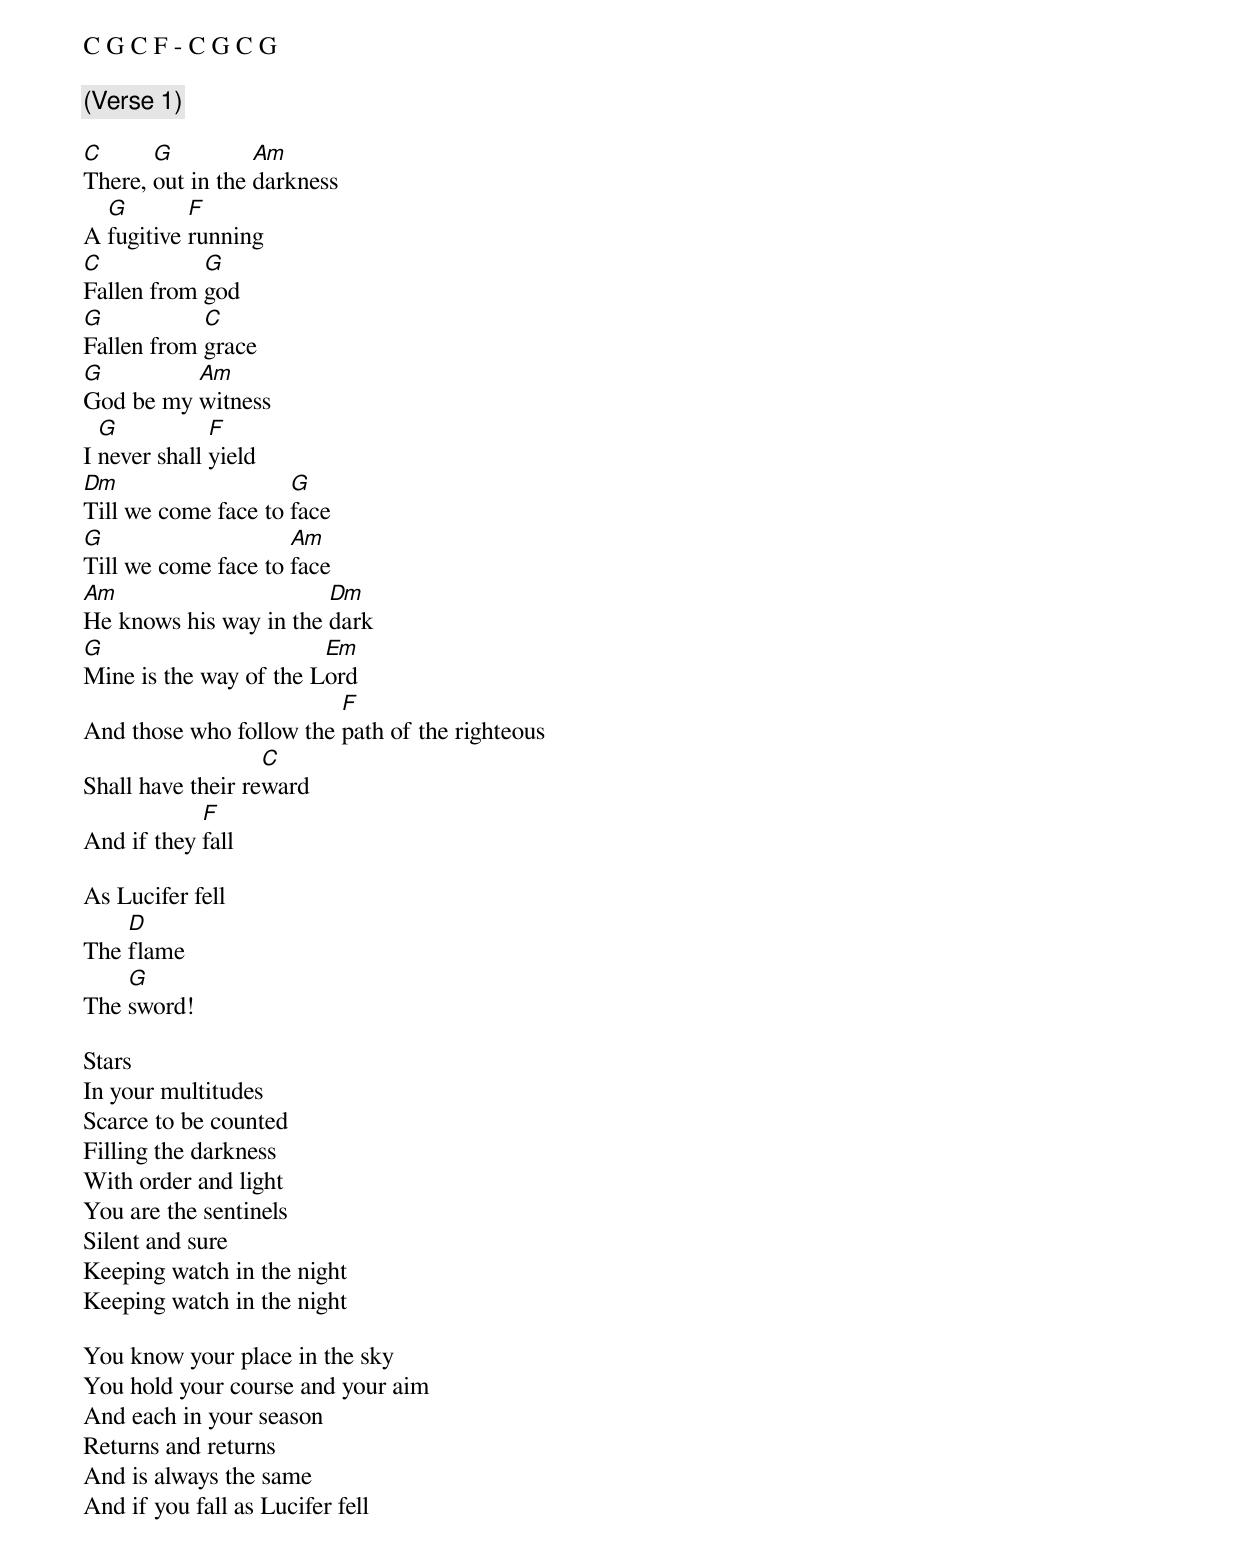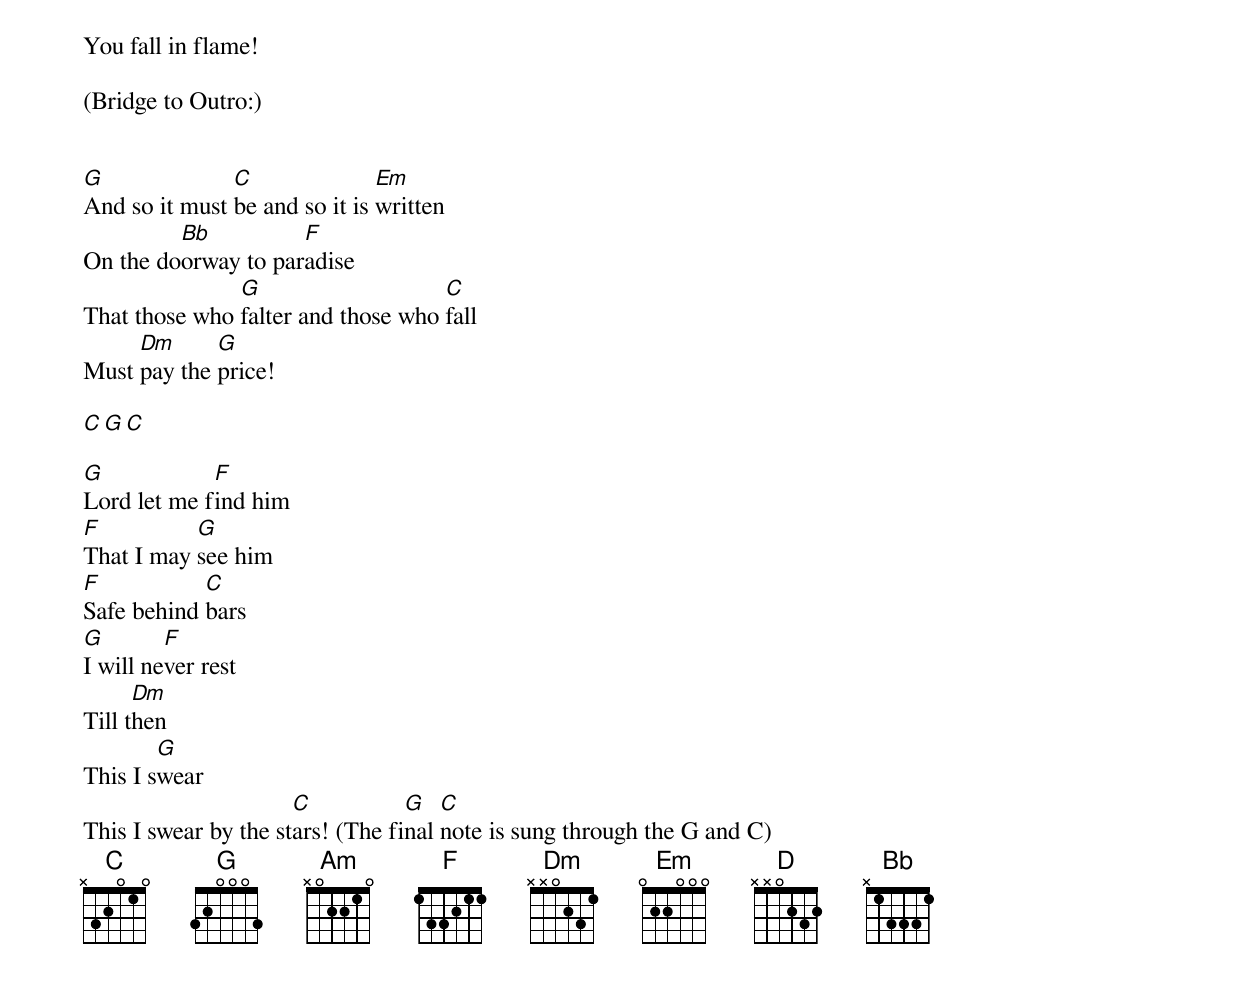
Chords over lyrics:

C G C F - C G C G

(Verse 1)

C      G          Am
There, out in the darkness
  G        F
A fugitive running
C           G
Fallen from god
G           C
Fallen from grace
G         Am
God be my witness
  G           F
I never shall yield
Dm                   G
Till we come face to face
G                    Am
Till we come face to face
Am                      Dm
He knows his way in the dark
G                       Em
Mine is the way of the Lord
                         F
And those who follow the path of the righteous
                   C
Shall have their reward
            F
And if they fall

As Lucifer fell
    D
The flame
    G
The sword!

Stars
In your multitudes
Scarce to be counted
Filling the darkness
With order and light
You are the sentinels
Silent and sure
Keeping watch in the night
Keeping watch in the night

You know your place in the sky
You hold your course and your aim
And each in your season
Returns and returns
And is always the same
And if you fall as Lucifer fell
You fall in flame!

(Bridge to Outro:)


G              C               Em
And so it must be and so it is written
         Bb          F
On the doorway to paradise
               G                    C
That those who falter and those who fall
     Dm      G
Must pay the price!

C G C

G            F
Lord let me find him
F          G
That I may see him
F           C
Safe behind bars
G        F
I will never rest
      Dm
Till then
        G
This I swear
                      C           G   C
This I swear by the stars! (The final note is sung through the G and C)
